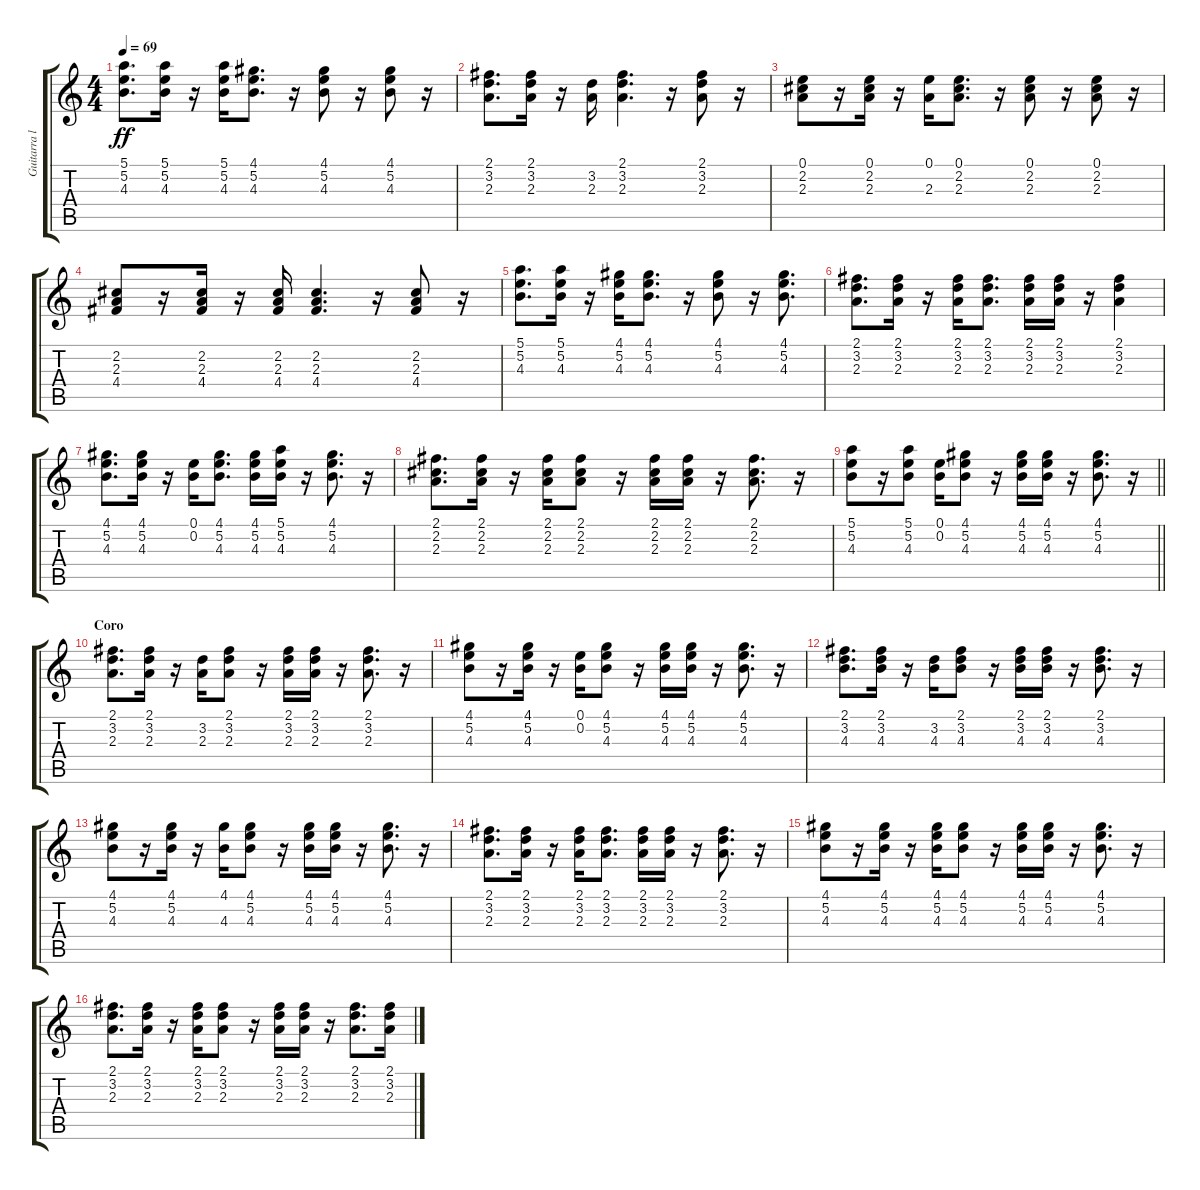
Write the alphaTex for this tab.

\track ("Guitarra ll" "Guitarra l") {instrument acousticguitarsteel}
\staff {score tabs}
\tuning (E4 B3 G3 D3 A2 E2) {hide}
\ts (4 4)
\tempo 69
\clef g2
\ks c
(5.1 5.2 4.3).8{d dy ff} (5.1 5.2 4.3).16 r.16 (5.1 5.2 4.3).16 (4.1 5.2 4.3).8{d} r.16 (4.1 5.2 4.3).8 r.16 (4.1 5.2 4.3).8 r.16 |
(2.1 3.2 2.3).8{d} (2.1 3.2 2.3).16 r.16 (3.2 2.3).16 (2.1 3.2 2.3).4{d} r.16 (2.1 3.2 2.3).8 r.16 |
(0.1 2.2 2.3).8 r.16 (0.1 2.2 2.3).16 r.16 (0.1 2.3).16 (0.1 2.2 2.3).8{d} r.16 (0.1 2.2 2.3).8 r.16 (0.1 2.2 2.3).8 r.16 |
(2.2 2.3 4.4).8 r.16 (2.2 2.3 4.4).16 r.16 (2.2 2.3 4.4).16 (2.2 2.3 4.4).4{d} r.16 (2.2 2.3 4.4).8 r.16 |
(5.1 5.2 4.3).8{d} (5.1 5.2 4.3).16 r.16 (4.1 5.2 4.3).16 (4.1 5.2 4.3).8{d} r.16 (4.1 5.2 4.3).8 r.16 (4.1 5.2 4.3).8{d} |
(2.1 3.2 2.3).8{d} (2.1 3.2 2.3).16 r.16 (2.1 3.2 2.3).16 (2.1 3.2 2.3).8{d} (2.1 3.2 2.3).16 (2.1 3.2 2.3).16 r.16 (2.1 3.2 2.3).4 |
(4.1 5.2 4.3).8{d} (4.1 5.2 4.3).16 r.16 (0.1 0.2).16 (4.1 5.2 4.3).8{d} (4.1 5.2 4.3).16 (5.1 5.2 4.3).16 r.16 (4.1 5.2 4.3).8{d} r.16 |
(2.1 2.2 2.3).8{d} (2.1 2.2 2.3).16 r.16 (2.1 2.2 2.3).16 (2.1 2.2 2.3).8 r.16 (2.1 2.2 2.3).16 (2.1 2.2 2.3).16 r.16 (2.1 2.2 2.3).8{d} r.16 |
\barLineRight lightlight
(5.1 5.2 4.3).8 r.16 (5.1 5.2 4.3).8 (0.1 0.2).16 (4.1 5.2 4.3).8 r.16 (4.1 5.2 4.3).16 (4.1 5.2 4.3).16 r.16 (4.1 5.2 4.3).8{d} r.16 |
\section ("" "Coro")
(2.1 3.2 2.3).8{d} (2.1 3.2 2.3).16 r.16 (3.2 2.3).16 (2.1 3.2 2.3).8 r.16 (2.1 3.2 2.3).16 (2.1 3.2 2.3).16 r.16 (2.1 3.2 2.3).8{d} r.16 |
(4.1 5.2 4.3).8 r.16 (4.1 5.2 4.3).16 r.16 (0.1 0.2).16 (4.1 5.2 4.3).8 r.16 (4.1 5.2 4.3).16 (4.1 5.2 4.3).16 r.16 (4.1 5.2 4.3).8{d} r.16 |
(2.1 3.2 4.3).8{d} (2.1 3.2 4.3).16 r.16 (3.2 4.3).16 (2.1 3.2 4.3).8 r.16 (2.1 3.2 4.3).16 (2.1 3.2 4.3).16 r.16 (2.1 3.2 4.3).8{d} r.16 |
(4.1 5.2 4.3).8 r.16 (4.1 5.2 4.3).16 r.16 (4.1 4.3).16 (4.1 5.2 4.3).8 r.16 (4.1 5.2 4.3).16 (4.1 5.2 4.3).16 r.16 (4.1 5.2 4.3).8{d} r.16 |
(2.1 3.2 2.3).8{d} (2.1 3.2 2.3).16 r.16 (2.1 3.2 2.3).16 (2.1 3.2 2.3).8{d} (2.1 3.2 2.3).16 (2.1 3.2 2.3).16 r.16 (2.1 3.2 2.3).8{d} r.16 |
(4.1 5.2 4.3).8 r.16 (4.1 5.2 4.3).16 r.16 (4.1 5.2 4.3).16 (4.1 5.2 4.3).8 r.16 (4.1 5.2 4.3).16 (4.1 5.2 4.3).16 r.16 (4.1 5.2 4.3).8{d} r.16 |
(2.1 3.2 2.3).8{d} (2.1 3.2 2.3).16 r.16 (2.1 3.2 2.3).16 (2.1 3.2 2.3).8 r.16 (2.1 3.2 2.3).16 (2.1 3.2 2.3).16 r.16 (2.1 3.2 2.3).8{d} (2.1 3.2 2.3).16
